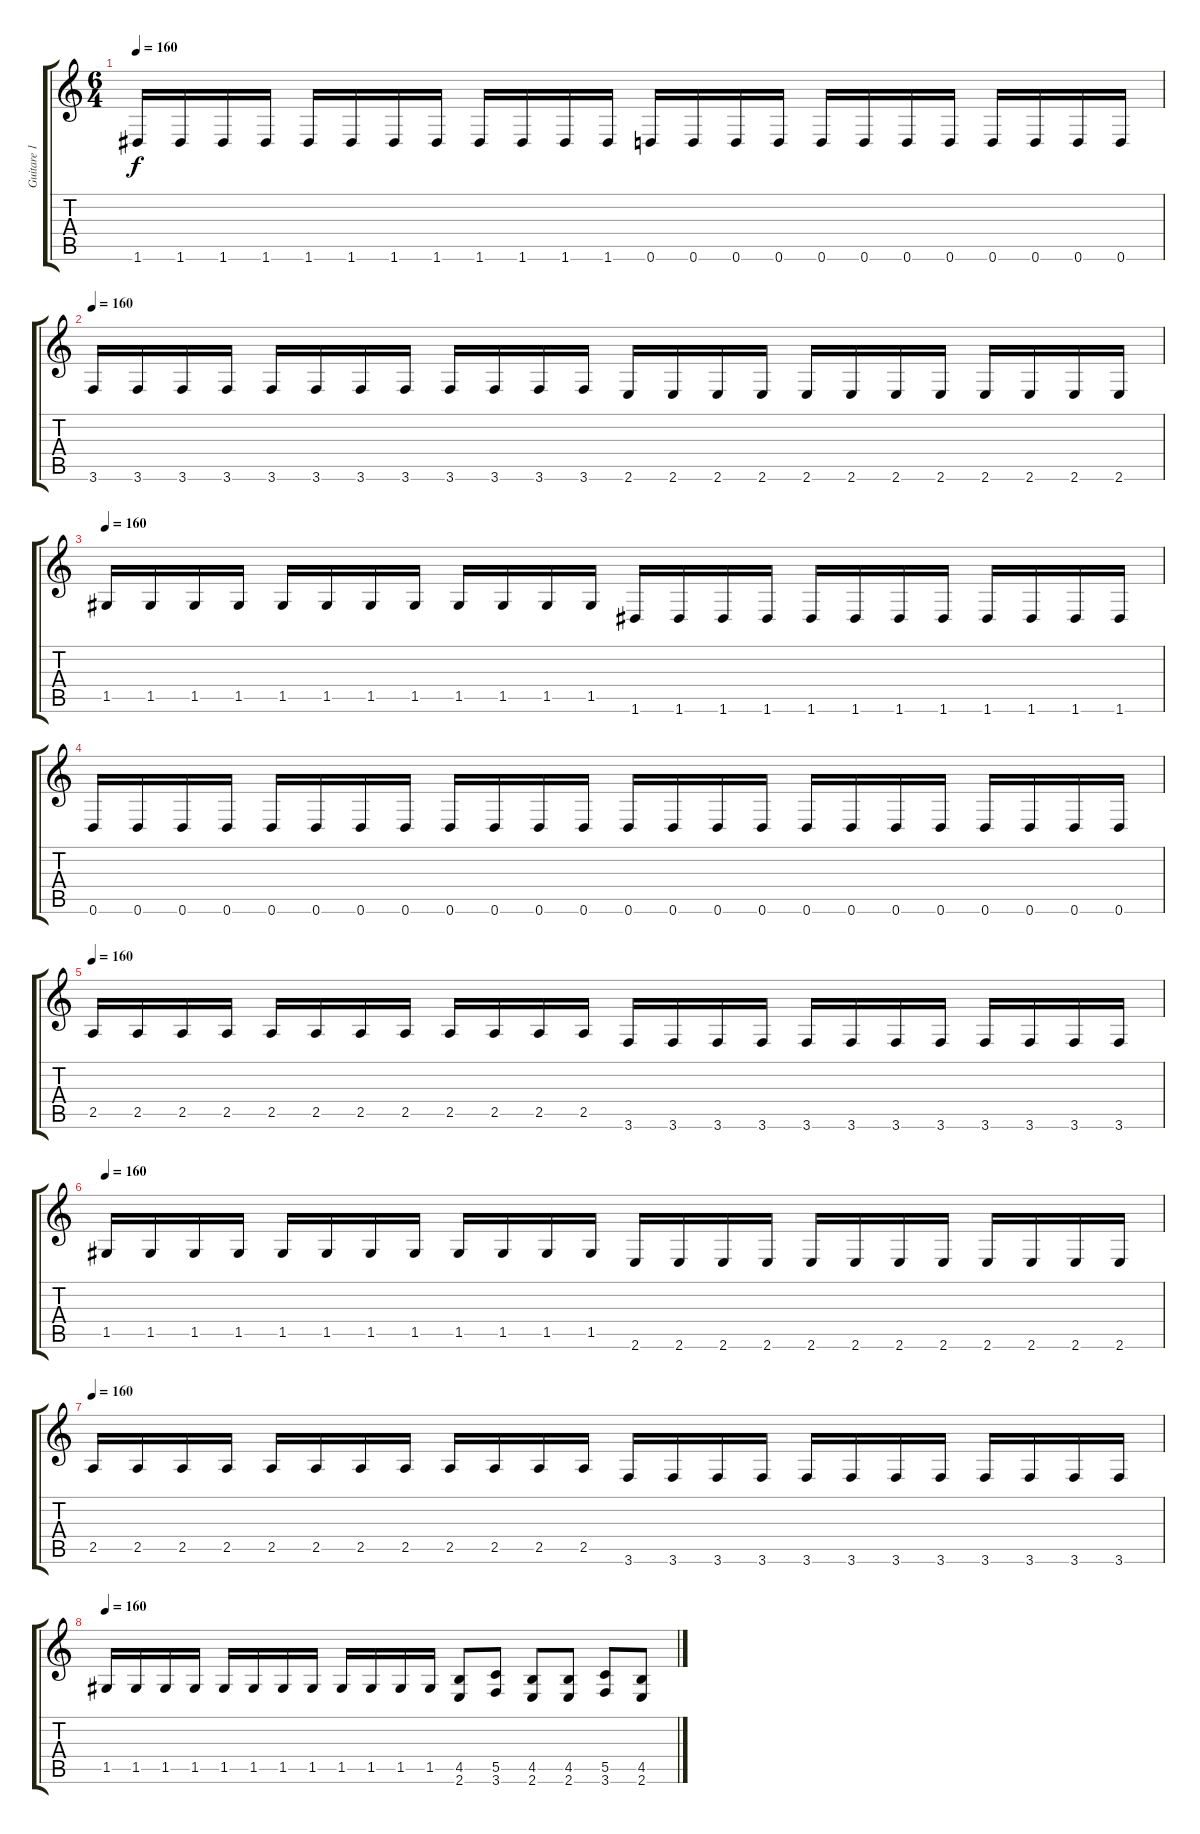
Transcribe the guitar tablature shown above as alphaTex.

\track ("Guitare 1" "Guitare 1") {instrument distortionguitar}
\staff {score tabs}
\tuning (D4 A3 F3 C3 G2 D2) {hide}
\ts (6 4)
\tempo 160
\clef g2
\ks c
1.6.16{dy f} 1.6.16 1.6.16 1.6.16 1.6.16 1.6.16 1.6.16 1.6.16 1.6.16 1.6.16 1.6.16 1.6.16 0.6.16 0.6.16 0.6.16 0.6.16 0.6.16 0.6.16 0.6.16 0.6.16 0.6.16 0.6.16 0.6.16 0.6.16 |
\tempo 160
3.6.16 3.6.16 3.6.16 3.6.16 3.6.16 3.6.16 3.6.16 3.6.16 3.6.16 3.6.16 3.6.16 3.6.16 2.6.16 2.6.16 2.6.16 2.6.16 2.6.16 2.6.16 2.6.16 2.6.16 2.6.16 2.6.16 2.6.16 2.6.16 |
\tempo 160
1.5.16 1.5.16 1.5.16 1.5.16 1.5.16 1.5.16 1.5.16 1.5.16 1.5.16 1.5.16 1.5.16 1.5.16 1.6.16 1.6.16 1.6.16 1.6.16 1.6.16 1.6.16 1.6.16 1.6.16 1.6.16 1.6.16 1.6.16 1.6.16 |
0.6.16 0.6.16 0.6.16 0.6.16 0.6.16 0.6.16 0.6.16 0.6.16 0.6.16 0.6.16 0.6.16 0.6.16 0.6.16 0.6.16 0.6.16 0.6.16 0.6.16 0.6.16 0.6.16 0.6.16 0.6.16 0.6.16 0.6.16 0.6.16 |
\tempo 160
2.5.16 2.5.16 2.5.16 2.5.16 2.5.16 2.5.16 2.5.16 2.5.16 2.5.16 2.5.16 2.5.16 2.5.16 3.6.16 3.6.16 3.6.16 3.6.16 3.6.16 3.6.16 3.6.16 3.6.16 3.6.16 3.6.16 3.6.16 3.6.16 |
\tempo 160
1.5.16 1.5.16 1.5.16 1.5.16 1.5.16 1.5.16 1.5.16 1.5.16 1.5.16 1.5.16 1.5.16 1.5.16 2.6.16 2.6.16 2.6.16 2.6.16 2.6.16 2.6.16 2.6.16 2.6.16 2.6.16 2.6.16 2.6.16 2.6.16 |
\tempo 160
2.5.16 2.5.16 2.5.16 2.5.16 2.5.16 2.5.16 2.5.16 2.5.16 2.5.16 2.5.16 2.5.16 2.5.16 3.6.16 3.6.16 3.6.16 3.6.16 3.6.16 3.6.16 3.6.16 3.6.16 3.6.16 3.6.16 3.6.16 3.6.16 |
\tempo 160
1.5.16 1.5.16 1.5.16 1.5.16 1.5.16 1.5.16 1.5.16 1.5.16 1.5.16 1.5.16 1.5.16 1.5.16 (4.5 2.6).8 (5.5 3.6).8 (4.5 2.6).8 (4.5 2.6).8 (5.5 3.6).8 (4.5 2.6).8
